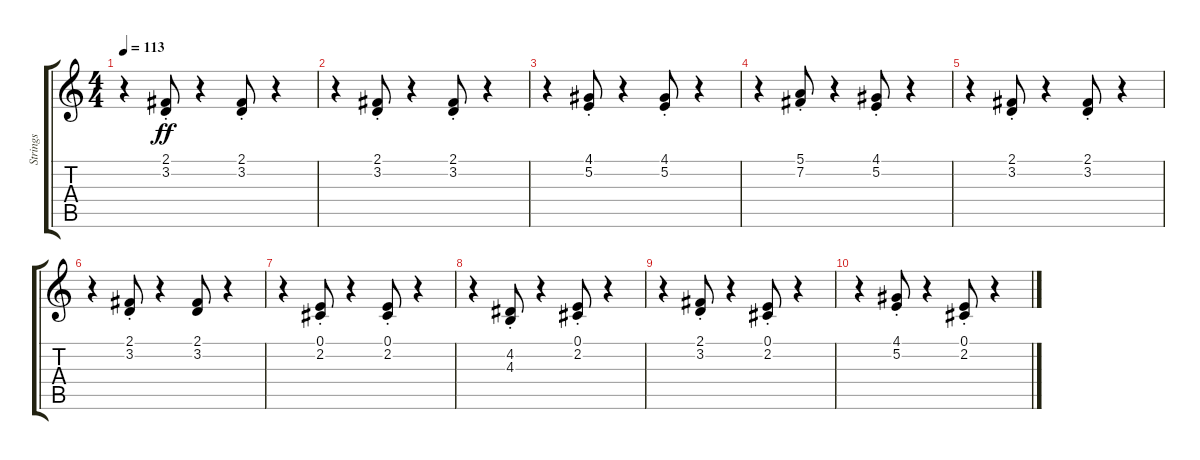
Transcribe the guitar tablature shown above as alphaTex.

\track ("Strings" "Strings") {instrument stringensemble1}
\staff {score tabs}
\tuning (E4 B3 G3 D3 A2 E2) {hide}
\ts (4 4)
\tempo 113
\clef g2
\ks c
r.4{dy ff} (2.1{st} 3.2{st}).8 r.4 (2.1{st} 3.2{st}).8 r.4 |
r.4 (2.1{st} 3.2{st}).8 r.4 (2.1{st} 3.2{st}).8 r.4 |
r.4 (4.1{st} 5.2{st}).8 r.4 (4.1{st} 5.2{st}).8 r.4 |
r.4 (5.1{st} 7.2{st}).8 r.4 (4.1{st} 5.2{st}).8 r.4 |
r.4 (2.1{st} 3.2{st}).8 r.4 (2.1{st} 3.2{st}).8 r.4 |
r.4 (2.1{st} 3.2{st}).8 r.4 (2.1 3.2).8 r.4 |
r.4 (0.1{st} 2.2{st}).8 r.4 (0.1{st} 2.2{st}).8 r.4 |
r.4 (4.2{st} 4.3{st}).8 r.4 (0.1{st} 2.2{st}).8 r.4 |
r.4 (2.1{st} 3.2{st}).8 r.4 (0.1{st} 2.2{st}).8 r.4 |
r.4 (4.1{st} 5.2{st}).8 r.4 (0.1{st} 2.2{st}).8 r.4
